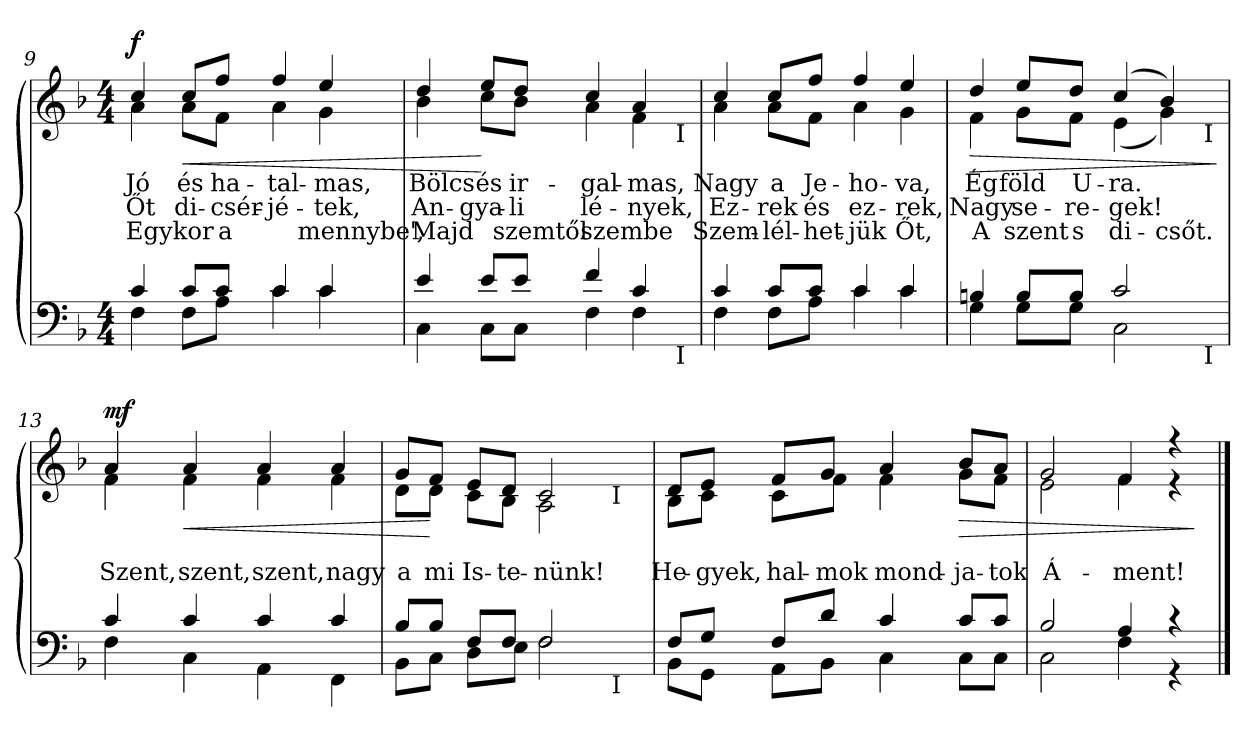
**kern	**kern	**text	**text	**text	**dynam
*part2	*part1	*part1	*part1	*part1	*part1
*staff2	*staff1	*staff1	*staff1	*staff1	*staff1
!!LO:LB:g=z
*clefF4	*clefG2	*	*	*	*
*k[b-]	*k[b-]	*	*	*	*
*F:	*F:	*	*	*	*
*M4/4	*M4/4	*	*	*	*
=9	=9	=9	=9	=9	=9
*^	*	*	*	*	*
!	!	!	!LO:LY:b	!LO:LY:b	!LO:LY:b	!LO:DY:a
*	*	*^	*	*	*	*
4c/	4F\	4cc/	4a\	Jó	Őt	Egykor	f
!	!	!	!	!LO:LY:b	!LO:LY:b	!	!LO:HP:b
8c/L	8F\L	8cc/L	8a\L	és	di-	.	<
!	!	!	!	!LO:LY:b	!LO:LY:b	!LO:LY:b	!
8c/J	8A\J	8ff/J	8f\J	ha-	-csér-	a	.
!	!	!	!	!LO:LY:b	!LO:LY:b	!	!
4c/	4c\	4ff/	4a\	-tal-	-jé-	.	.
!	!	!	!	!LO:LY:b	!LO:LY:b	!LO:LY:b	!
4c/	4c\	4ee/	4g\	-mas,	-tek,	mennybe',	.
*	*	*v	*v	*	*	*	*
=10	=10	=10	=10	=10	=10	=10
*	*	*^	*	*	*	*
!	!	!	!	!LO:LY:b	!LO:LY:b	!LO:LY:b	!
*	*^	*	*^	*	*	*	*
4e/	4C\	2ryy	4dd/	4b-\	2ryy	Bölcs	An-	Majd	.
!	!	!	!	!	!	!LO:LY:b	!LO:LY:b	!	!
8e/L	8C\L	.	8ee/L	8cc\L	.	és	-gya-	.	[
!	!	!	!	!	!	!LO:LY:b	!LO:LY:b	!LO:LY:b	!
8e/J	8C\J	.	8dd/J	8b-\J	.	ir-	-li	szemtől	.
!	!	!	!	!	!	!LO:LY:b	!LO:LY:b	!LO:LY:b	!
4f/	4F\	4ryy	4cc/	4a\	4ryy	-gal-	lé-	szembe	.
!	!	!	!	!	!	!LO:LY:b	!LO:LY:b	!	!
4c/	4F\	8ryy	4a/	4f\	8ryy	-mas,	-nyek,	.	.
.	.	32ryy	.	.	32ryy	.	.	.	.
!	!	!	!	!	!LO:TX:b:t=I	!	!	!	!
!	!	!LO:TX:b:t=I	!	!	!	!	!	!	!
.	.	16.ryy	.	.	16.ryy	.	.	.	.
*	*v	*v	*	*	*	*	*	*	*
*	*	*v	*v	*v	*	*	*	*
=11	=11	=11	=11	=11	=11	=11
*	*^	*^	*	*	*	*
*	*	*	*	*^	*	*	*	*
!	!	!	!	!	!	!LO:LY:b	!LO:LY:b	!LO:LY:b	!
*	*v	*v	*	*	*	*	*	*	*
*	*	*	*v	*v	*	*	*	*
4c/	4F\	4cc/	4a\	Nagy	Ez-	Szem-	.
!	!	!	!	!LO:LY:b	!LO:LY:b	!LO:LY:b	!
8c/L	8F\L	8cc/L	8a\L	a	-rek	-lél-	.
!	!	!	!	!LO:LY:b	!LO:LY:b	!LO:LY:b	!
8c/J	8A\J	8ff/J	8f\J	Je-	és	-het-	.
!	!	!	!	!LO:LY:b	!LO:LY:b	!LO:LY:b	!
4c/	4c\	4ff/	4a\	-ho-	ez-	-jük	.
!	!	!	!	!LO:LY:b	!LO:LY:b	!LO:LY:b	!
4c/	4c\	4ee/	4g\	-va,	-rek,	Őt,	.
*	*	*v	*v	*	*	*	*
=12	=12	=12	=12	=12	=12	=12
*	*	*^	*	*	*	*
!	!	!	!	!LO:LY:b	!LO:LY:b	!LO:LY:b	!LO:HP:b
*	*^	*	*^	*	*	*	*
4Bn/	4G\	2ryy	4dd/	4f\	2ryy	Ég	Nagy	A	>
!	!	!	!	!	!	!LO:LY:b	!LO:LY:b	!LO:LY:b	!
8B/L	8G\L	.	8ee/L	8g\L	.	föld	se-	szent	.
!	!	!	!	!	!	!LO:LY:b	!LO:LY:b	!LO:LY:b	!
8B/J	8G\J	.	8dd/J	8f\J	.	U-	-re-	s	.
!	!	!	!	!	!	!LO:LY:b	!LO:LY:b	!LO:LY:b	!
2c/	2C\	4ryy	(>4cc/	(<4e\	4ryy	-ra.	-gek!	di-	.
!	!	!	!	!	!	!	!	!LO:LY:b	!
.	.	8ryy	4b-/)	4g\)	8ryy	.	.	-csőt.	.
.	.	32ryy	.	.	32ryy	.	.	.	.
!	!	!	!	!	!LO:TX:b:t=I	!	!	!	!
!	!	!LO:TX:b:t=I	!	!	!	!	!	!	!
.	.	16.ryy	.	.	16.ryy	.	.	.	.
.	.	.	.	.	.	.	.	.	]
*	*v	*v	*	*	*	*	*	*	*
*	*	*v	*v	*v	*	*	*	*
!!LO:LB:g=z
=13	=13	=13	=13	=13	=13	=13
*	*^	*^	*	*	*	*
*	*	*	*	*^	*	*	*	*
!	!	!	!	!	!	!	!LO:LY:b	!	!LO:DY:a
*	*v	*v	*	*	*	*	*	*	*
*	*	*	*v	*v	*	*	*	*
4c/	4F\	4a/	4f\	.	Szent,	.	mf
!	!	!	!	!	!LO:LY:b	!	!LO:HP:b
4c/	4C\	4a/	4f\	.	szent,	.	<
!	!	!	!	!	!LO:LY:b	!	!
4c/	4AA\	4a/	4f\	.	szent,	.	.
!	!	!	!	!	!LO:LY:b	!	!
4c/	4FF\	4a/	4f\	.	nagy	.	.
*	*	*v	*v	*	*	*	*
=14	=14	=14	=14	=14	=14	=14
*	*	*^	*	*	*	*
!	!	!	!	!	!LO:LY:b	!	!
*	*^	*	*^	*	*	*	*
8B-/L	8BB-\L	2ryy	8g/L	8d\L	2ryy	.	a	.	.
!	!	!	!	!	!	!	!LO:LY:b	!	!
8B-/J	8C\J	.	8f/J	8d\J	.	.	mi	.	[
!	!	!	!	!	!	!	!LO:LY:b	!	!
8F/L	8D\L	.	8e/L	8c\L	.	.	Is-	.	.
!	!	!	!	!	!	!	!LO:LY:b	!	!
8F/J	8E\J	.	8d/J	8B-\J	.	.	-te-	.	.
!	!	!	!	!	!	!	!LO:LY:b	!	!
2F/	2F\	4ryy	2c/	2A\	4ryy	.	-nünk!	.	.
.	.	16ryy	.	.	16ryy	.	.	.	.
!	!	!	!	!	!LO:TX:b:t=I	!	!	!	!
!	!	!LO:TX:b:t=I	!	!	!	!	!	!	!
.	.	8.ryy	.	.	8.ryy	.	.	.	.
*	*v	*v	*	*	*	*	*	*	*
*	*	*v	*v	*v	*	*	*	*
=15	=15	=15	=15	=15	=15	=15
*	*^	*^	*	*	*	*
*	*	*	*	*^	*	*	*	*
!	!	!	!	!	!	!	!LO:LY:b	!	!
*	*v	*v	*	*	*	*	*	*	*
*	*	*	*v	*v	*	*	*	*
8F/L	8BB-\L	8d/L	8B-\L	.	He-	.	.
!	!	!	!	!	!LO:LY:b	!	!
8G/J	8GG\J	8e/J	8c\J	.	-gyek,	.	.
!	!	!	!	!	!LO:LY:b	!	!
8F/L	8AA\L	8f/L	8c\L	.	hal-	.	.
!	!	!	!	!	!LO:LY:b	!	!
8d/J	8BB-\J	8g/J	8f\J	.	-mok	.	.
!	!	!	!	!	!LO:LY:b	!	!
4c/	4C\	4a/	4f\	.	mond-	.	.
!	!	!	!	!	!LO:LY:b	!	!LO:HP:b
8c/L	8C\L	8b-/L	8g\L	.	-ja-	.	>
!	!	!	!	!	!LO:LY:b	!	!
8c/J	8C\J	8a/J	8f\J	.	-tok	.	.
=16	=16	=16	=16	=16	=16	=16	=16
!	!	!	!	!	!LO:LY:b	!	!
2B-/	2C\	2g/	2e\	.	Á-	.	.
!	!	!	!	!	!LO:LY:b	!	!
4A/	4F\	4f/	4f\	.	-ment!	.	.
4r	4r	4r	4r	.	.	.	.
*v	*v	*	*	*	*	*	*
*	*v	*v	*	*	*	*
.	.	.	.	.	]
==	==	==	==	==	==
*-	*-	*-	*-	*-	*-
